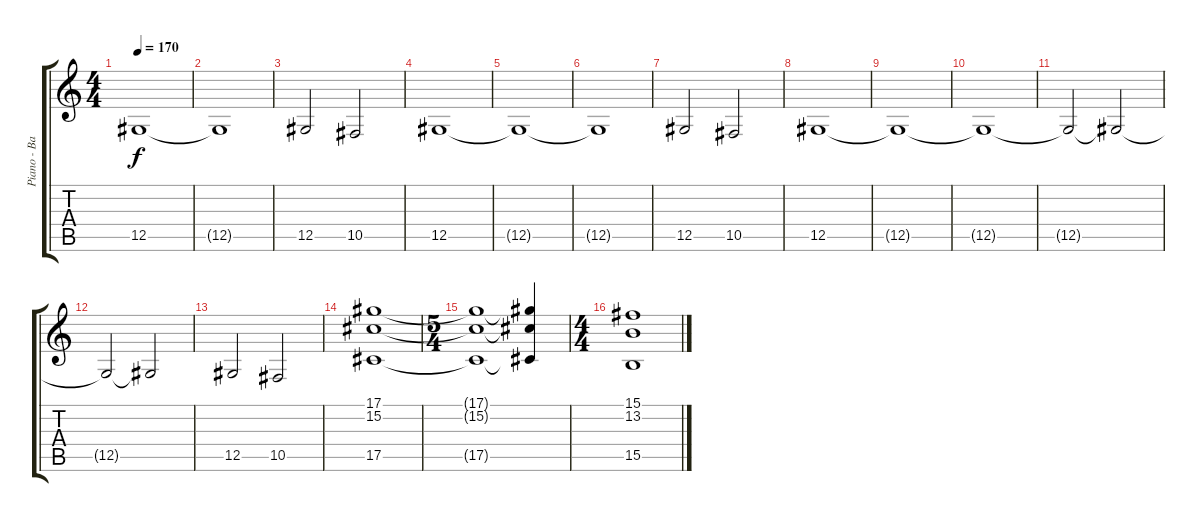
\track ("Piano - Badi Boy" "Piano - Ba") {instrument rockorgan}
\staff {score tabs}
\tuning (Eb4 Bb3 Gb3 Db3 Ab2 Eb2) {hide}
\ts (4 4)
\tempo 170
\clef g2
\ks c
12.5{t}.1{dy f} |
12.5{t}.1 |
12.5.2 10.5.2 |
12.5.1 |
12.5{t}.1 |
12.5{t}.1 |
12.5.2 10.5.2 |
12.5.1 |
12.5{t}.1 |
12.5{t}.1 |
12.5{t}.2 12.5{t}.2 |
12.5{t}.2 12.5{t}.2 |
12.5.2 10.5.2 |
(17.1 15.2 17.5).1 |
\ts (5 4)
(17.1{t} 15.2{t} 17.5{t}).1 (17.1{t} 15.2{t} 17.5{t}).4 |
\ts (4 4)
(15.1 13.2 15.5).1
